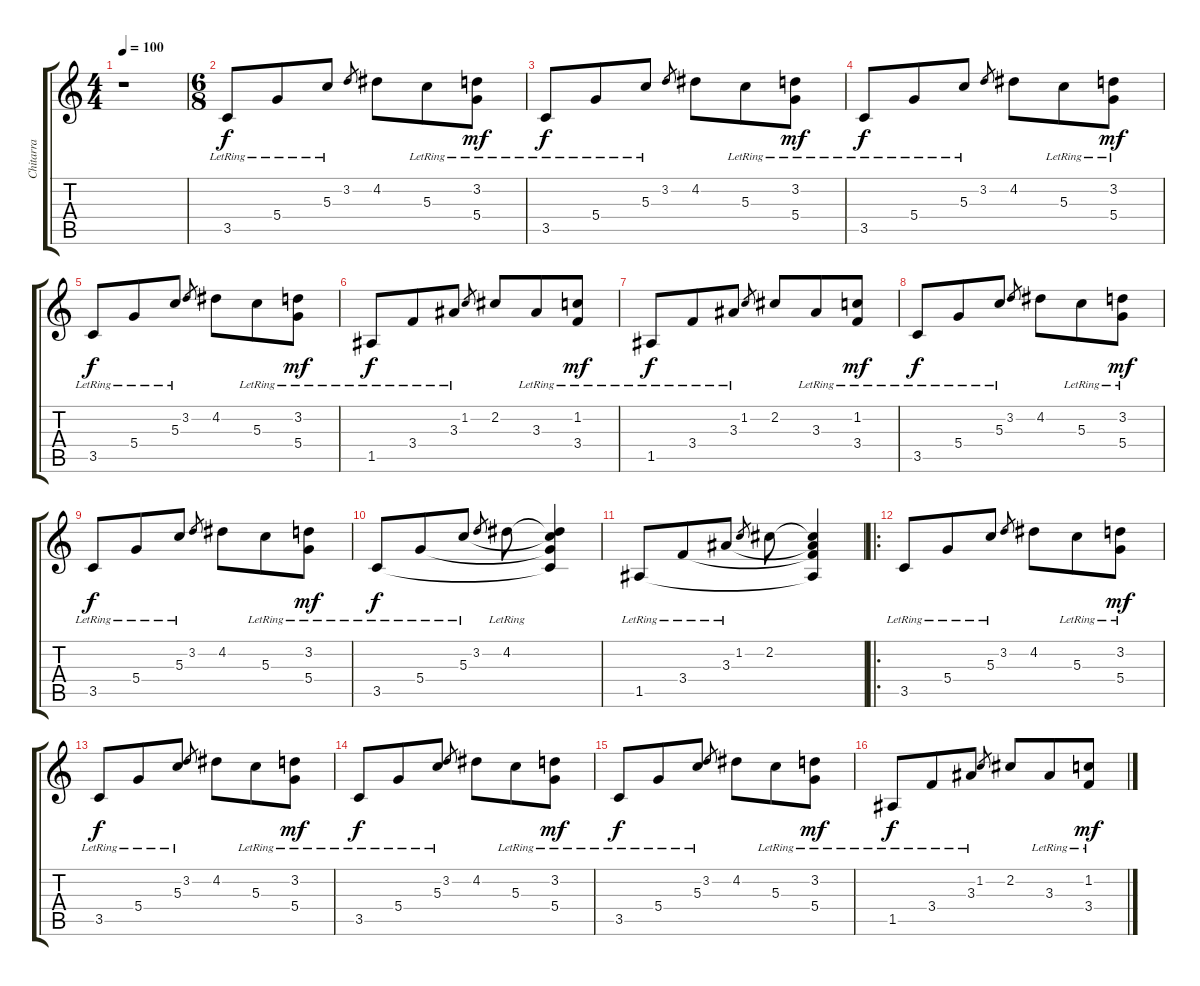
\track ("Chitarra" "Chitarra") {instrument acousticguitarnylon}
\staff {score tabs}
\tuning (E4 B3 G3 D3 A2 E2) {hide}
\ts (4 4)
\tempo 100
\clef g2
\ks c
r.1{dy f instrument acousticguitarnylon} |
\ts (6 8)
3.5{lr}.8 5.4{lr}.8 5.3{lr}.8 3.2.8{gr} 4.2.8 5.3{lr}.8 (3.2{lr} 5.4{lr}).8{dy mf} |
3.5{lr}.8{dy f} 5.4{lr}.8 5.3{lr}.8 3.2.8{gr} 4.2.8 5.3{lr}.8 (3.2{lr} 5.4{lr}).8{dy mf} |
3.5{lr}.8{dy f} 5.4{lr}.8 5.3{lr}.8 3.2.8{gr} 4.2.8 5.3{lr}.8 (3.2{lr} 5.4{lr}).8{dy mf} |
3.5{lr}.8{dy f} 5.4{lr}.8 5.3{lr}.8 3.2.8{gr} 4.2.8 5.3{lr}.8 (3.2{lr} 5.4{lr}).8{dy mf} |
1.5{lr}.8{dy f} 3.4{lr}.8 3.3{lr}.8 1.2.8{gr} 2.2.8 3.3{lr}.8 (1.2{lr} 3.4{lr}).8{dy mf} |
1.5{lr}.8{dy f} 3.4{lr}.8 3.3{lr}.8 1.2.8{gr} 2.2.8 3.3{lr}.8 (1.2{lr} 3.4{lr}).8{dy mf} |
3.5{lr}.8{dy f} 5.4{lr}.8 5.3{lr}.8 3.2.8{gr} 4.2.8 5.3{lr}.8 (3.2{lr} 5.4{lr}).8{dy mf} |
3.5{lr}.8{dy f} 5.4{lr}.8 5.3{lr}.8 3.2.8{gr} 4.2.8 5.3{lr}.8 (3.2{lr} 5.4{lr}).8{dy mf} |
3.5{lr}.8{dy f} 5.4{lr}.8 5.3{lr}.8 3.2.8{gr} 4.2{lr}.8 (4.2{t} 5.3{t} 5.4{t} 3.5{t}).4 |
1.5{lr}.8 3.4{lr}.8 3.3{lr}.8 1.2.8{gr} 2.2.8 (2.2{t} 3.3{t} 3.4{t} 1.5{t}).4 |
\ro
3.5{lr}.8 5.4{lr}.8 5.3{lr}.8 3.2.8{gr} 4.2.8 5.3{lr}.8 (3.2{lr} 5.4{lr}).8{dy mf} |
3.5{lr}.8{dy f} 5.4{lr}.8 5.3{lr}.8 3.2.8{gr} 4.2.8 5.3{lr}.8 (3.2{lr} 5.4{lr}).8{dy mf} |
3.5{lr}.8{dy f} 5.4{lr}.8 5.3{lr}.8 3.2.8{gr} 4.2.8 5.3{lr}.8 (3.2{lr} 5.4{lr}).8{dy mf} |
3.5{lr}.8{dy f} 5.4{lr}.8 5.3{lr}.8 3.2.8{gr} 4.2.8 5.3{lr}.8 (3.2{lr} 5.4{lr}).8{dy mf} |
1.5{lr}.8{dy f} 3.4{lr}.8 3.3{lr}.8 1.2.8{gr} 2.2.8 3.3{lr}.8 (1.2{lr} 3.4{lr}).8{dy mf}
